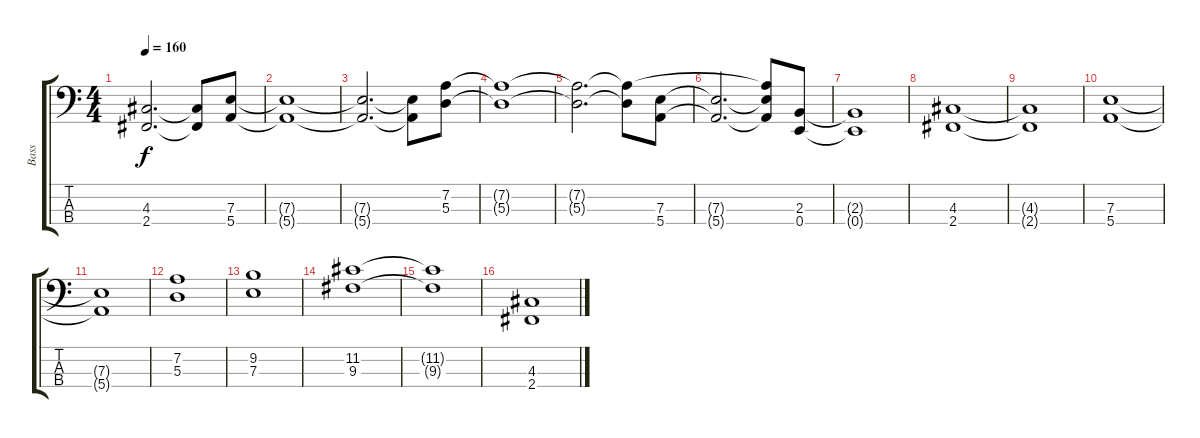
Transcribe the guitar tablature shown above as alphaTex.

\track ("Bass" "Bass") {instrument electricbassfinger}
\staff {score tabs}
\tuning (G2 D2 A1 E1) {hide}
\ts (4 4)
\tempo 160
\clef f4
\ks c
(4.3{t} 2.4{t}).2{d dy f} (4.3{t} 2.4{t}).8 (7.3 5.4).8 |
(7.3{t} 5.4{t}).1 |
(7.3{t} 5.4{t}).2{d} (7.3{t} 5.4{t}).8 (7.2 5.3).8 |
(7.2{t} 5.3{t}).1 |
(7.2{t} 5.3{t}).2{d} (7.2{t} 5.3{t}).8 (7.3 5.4).8 |
(7.3{t} 5.4{t}).2{d} (7.2{t} 7.3{t} 5.4{t}).8 (2.3 0.4).8 |
(2.3{t} 0.4{t}).1 |
(4.3 2.4).1 |
(4.3{t} 2.4{t}).1 |
(7.3 5.4).1 |
(7.3{t} 5.4{t}).1 |
(7.2 5.3).1 |
(9.2 7.3).1 |
(11.2 9.3).1 |
(11.2{t} 9.3{t}).1 |
(4.3 2.4).1
